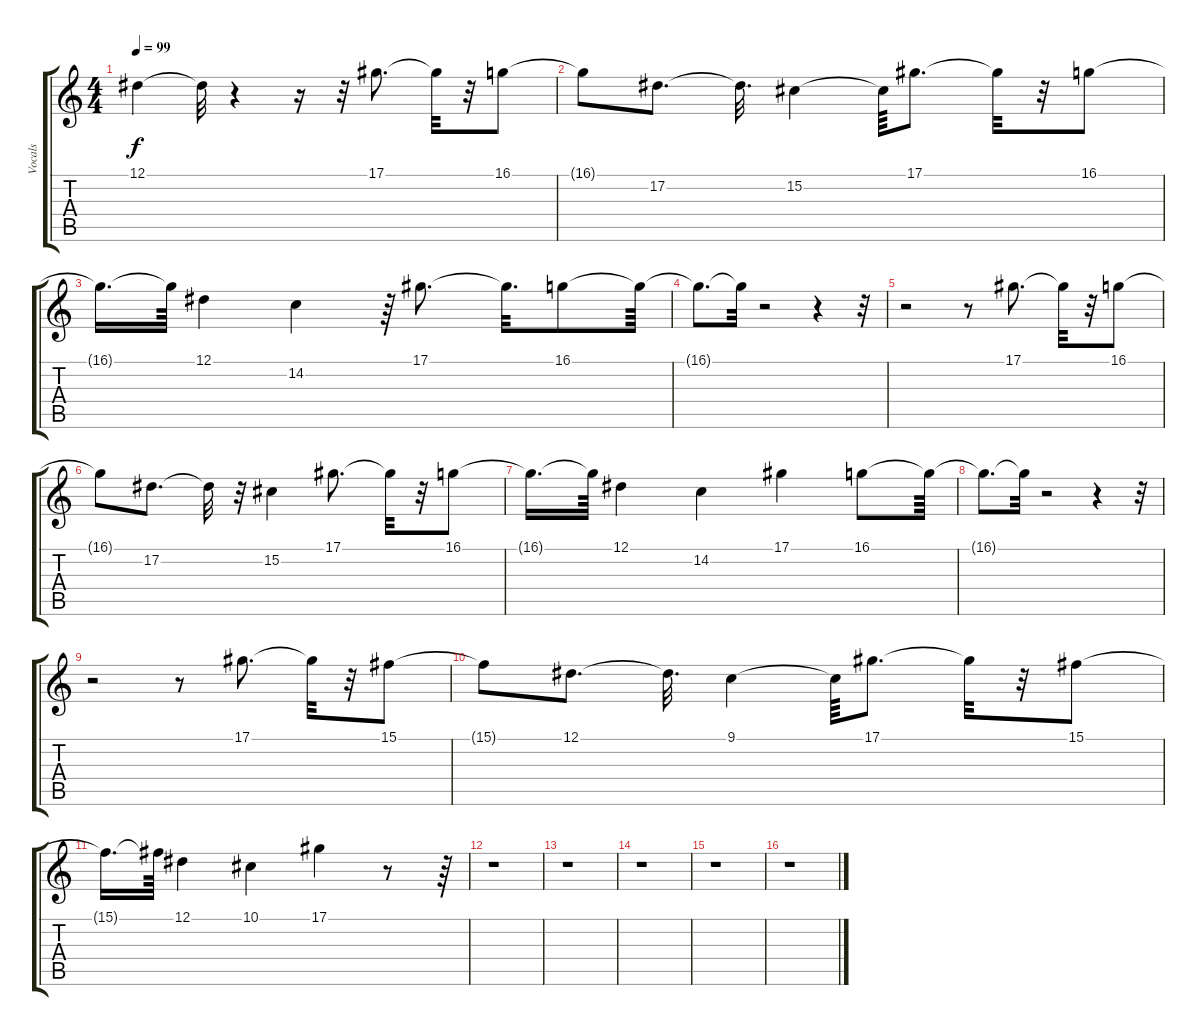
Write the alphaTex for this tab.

\track ("Vocals" "Vocals") {instrument fx5brightness}
\staff {score tabs}
\tuning (Eb4 Bb3 Gb3 Db3 Ab2 Eb2) {hide}
\ts (4 4)
\tempo 99
\clef g2
\ks c
12.1{t}.4{dy f} 12.1{t}.32 r.4 r.16 r.32 17.1.8{d} 17.1{t}.32 r.32 16.1.8 |
16.1{t}.8 17.2.8{d} 17.2{t}.32{d} 15.2.4 15.2{t}.64 17.1.8{d} 17.1{t}.32 r.32 16.1.8 |
16.1{t}.16{d} 16.1{t}.64 12.1.4 14.2.4 r.64 17.1.8{d} 17.1{t}.32{d} 16.1.8 16.1{t}.64 |
16.1{t}.8{d} 16.1{t}.32 r.2 r.4 r.32 |
r.2 r.8 17.1.8{d} 17.1{t}.32 r.32 16.1.8 |
16.1{t}.8 17.2.8{d} 17.2{t}.32 r.32 15.2.4 17.1.8{d} 17.1{t}.32 r.32 16.1.8 |
16.1{t}.16{d} 16.1{t}.64 12.1.4 14.2.4 17.1.4 16.1.8 16.1{t}.64 |
16.1{t}.8{d} 16.1{t}.32 r.2 r.4 r.32 |
r.2 r.8 17.1.8{d} 17.1{t}.32 r.32 15.1.8 |
15.1{t}.8 12.1.8{d} 12.1{t}.32{d} 9.1.4 9.1{t}.64 17.1.8{d} 17.1{t}.32 r.32 15.1.8 |
15.1{t}.16{d} 15.1{t}.64 12.1.4 10.1.4 17.1.4 r.8 r.64 |
r.1 |
r.1 |
r.1 |
r.1 |
r.1
